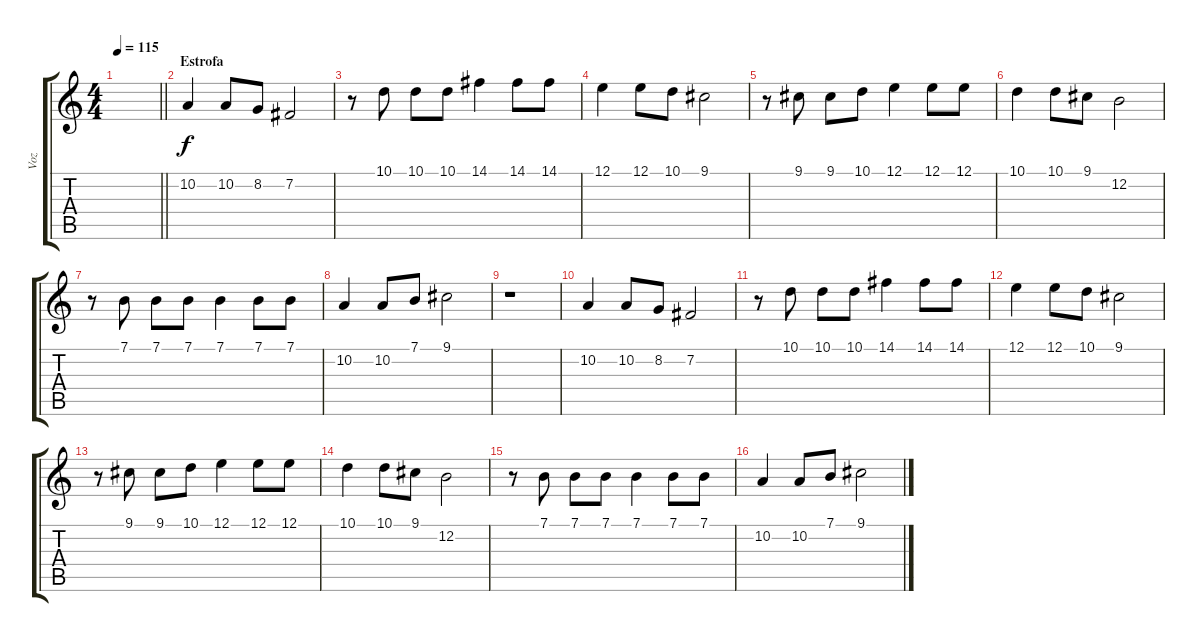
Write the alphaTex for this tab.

\track ("Voz" "Voz") {instrument synthstrings1}
\staff {score tabs}
\tuning (E4 B3 G3 D3 A2 E2) {hide}
\ts (4 4)
\tempo 115
\clef g2
\barLineRight lightlight
\ks c
|
\section ("" "Estrofa")
10.2.4 10.2.8 8.2.8 7.2.2 |
r.8 10.1.8 10.1.8 10.1.8 14.1.4 14.1.8 14.1.8 |
12.1.4 12.1.8 10.1.8 9.1.2 |
r.8 9.1.8 9.1.8 10.1.8 12.1.4 12.1.8 12.1.8 |
10.1.4 10.1.8 9.1.8 12.2.2 |
r.8 7.1.8 7.1.8 7.1.8 7.1.4 7.1.8 7.1.8 |
10.2.4 10.2.8 7.1.8 9.1.2 |
r.1 |
10.2.4 10.2.8 8.2.8 7.2.2 |
r.8 10.1.8 10.1.8 10.1.8 14.1.4 14.1.8 14.1.8 |
12.1.4 12.1.8 10.1.8 9.1.2 |
r.8 9.1.8 9.1.8 10.1.8 12.1.4 12.1.8 12.1.8 |
10.1.4 10.1.8 9.1.8 12.2.2 |
r.8 7.1.8 7.1.8 7.1.8 7.1.4 7.1.8 7.1.8 |
10.2.4 10.2.8 7.1.8 9.1.2
